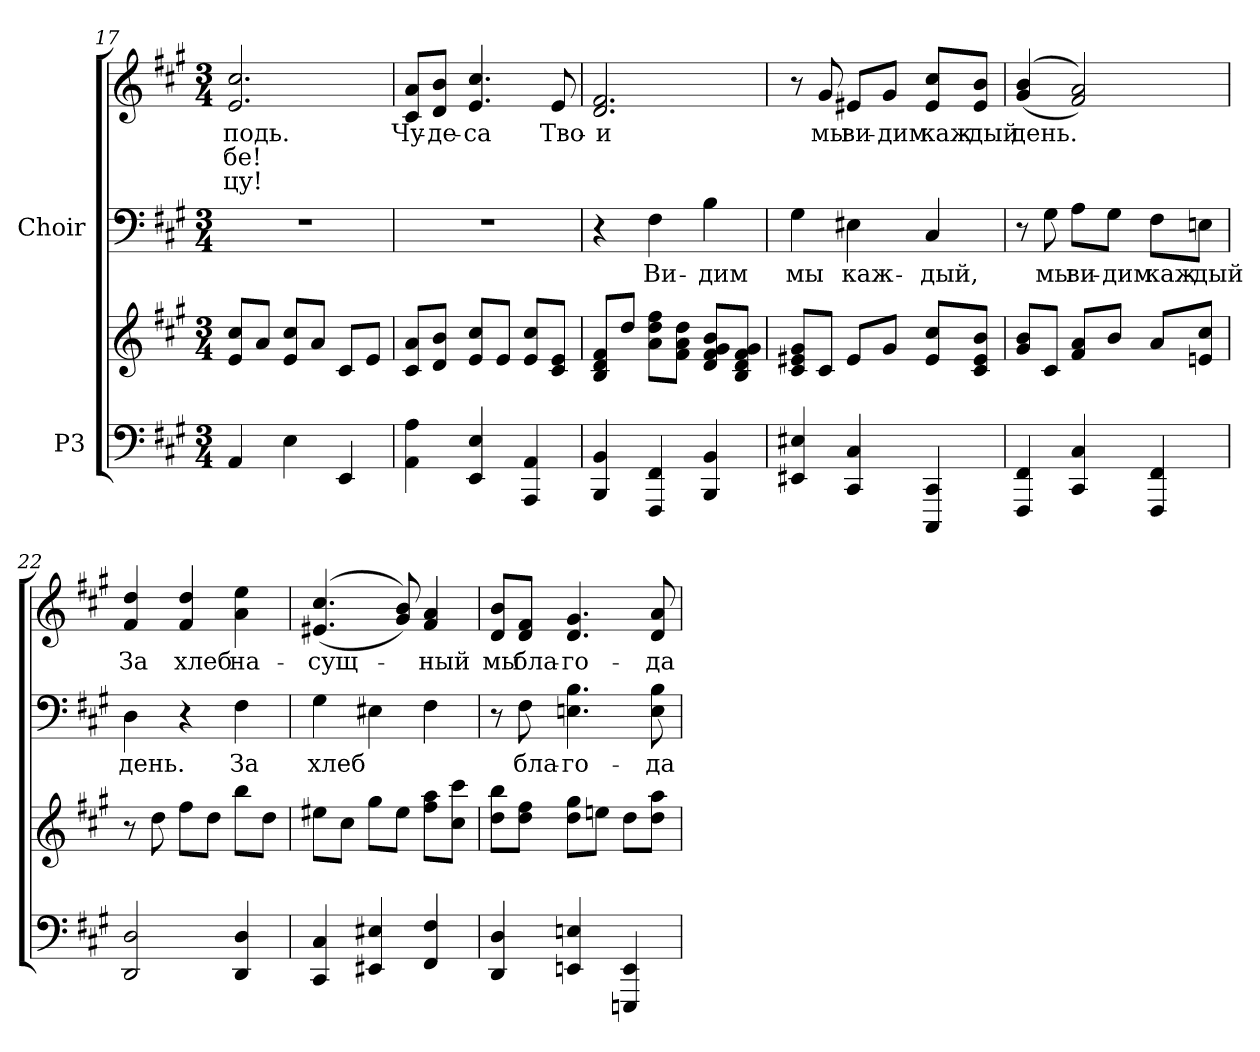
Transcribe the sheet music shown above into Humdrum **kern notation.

**kern	**kern	**kern	**text	**kern	**text	**text	**text
*part2	*part2	*part1	*part1	*part1	*part1	*part1	*part1
*staff4	*staff3	*staff2	*staff2	*staff1	*staff1	*staff1	*staff1
*I"P3	*	*I"Choir	*	*	*	*	*
*clefF4	*clefG2	*clefF4	*	*clefG2	*	*	*
*k[f#c#g#]	*k[f#c#g#]	*k[f#c#g#]	*	*k[f#c#g#]	*	*	*
*A:	*A:	*A:	*	*A:	*	*	*
*M3/4	*M3/4	*M3/4	*	*M3/4	*	*	*
=17	=17	=17	=17	=17	=17	=17	=17
!	!	!LO:N:vis=1	!	!	!	!	!
!	!	!	!	!	!LO:LY:b:color=#000000	!LO:LY:b:color=#000000	!LO:LY:b:color=#000000
4AAi/	8ei/ 8cc#iL	2.r	.	2.ei/ 2.cc#i	-подь.	-бе!	-цу!
.	8ai/J	.	.	.	.	.	.
4Ei\	8ei/ 8cc#iL	.	.	.	.	.	.
.	8ai/J	.	.	.	.	.	.
4EEi/	8c#i/L	.	.	.	.	.	.
.	8ei/J	.	.	.	.	.	.
=18	=18	=18	=18	=18	=18	=18	=18
!	!	!LO:N:vis=1	!	!	!	!	!
!	!	!	!	!	!LO:LY:b:color=#000000	!	!
4AAi\ 4Ai	8c#i/ 8aiL	2.r	.	8c#i/ 8aiL	Чу-	.	.
!	!	!	!	!	!LO:LY:b:color=#000000	!	!
.	8di/ 8biJ	.	.	8di/ 8biJ	-де-	.	.
!	!	!	!	!	!LO:LY:b:color=#000000	!	!
4EEi/ 4Ei	8ei/ 8cc#iL	.	.	4.ei/ 4.cc#i	-са	.	.
.	8ei/J	.	.	.	.	.	.
4AAAi/ 4AAi	8ei/ 8cc#iL	.	.	.	.	.	.
!	!	!	!	!	!LO:LY:b:color=#000000	!	!
.	8c#i/ 8eiJ	.	.	8ei/	Тво-	.	.
!!LO:LB:g=z
=19	=19	=19	=19	=19	=19	=19	=19
!	!	!	!	!	!LO:LY:b:color=#000000	!	!
4BBBi/ 4BBi	8Bi/ 8di 8f#iL	4r	.	2.di/ 2.f#i	-и	.	.
.	8ddi/J	.	.	.	.	.	.
!	!	!	!LO:LY:a:color=#000000	!	!	!	!
4FFF#i/ 4FF#i	8ai\ 8ddi 8ff#iL	4F#i\	Ви-	.	.	.	.
.	8f#i\ 8ai 8ddiJ	.	.	.	.	.	.
!	!	!	!LO:LY:a:color=#000000	!	!	!	!
4BBBi/ 4BBi	8di/ 8f#i 8g#i 8biL	4Bi\	-дим	.	.	.	.
.	8Bi/ 8di 8f#i 8g#iJ	.	.	.	.	.	.
=20	=20	=20	=20	=20	=20	=20	=20
!	!	!	!LO:LY:a:color=#000000	!	!	!	!
4EE#Xi/ 4E#Xi	8c#i/ 8e#Xi 8g#iL	4G#i\	мы	8r	.	.	.
!	!	!	!	!	!LO:LY:b:color=#000000	!	!
.	8c#i/J	.	.	8g#i/	мы	.	.
!	!	!	!LO:LY:a:color=#000000	!	!	!	!
!	!	!	!	!	!LO:LY:b:color=#000000	!	!
4CC#i/ 4C#i	8e#i/L	4E#Xi\	каж-	8e#Xi/L	ви-	.	.
!	!	!	!	!	!LO:LY:b:color=#000000	!	!
.	8g#i/J	.	.	8g#i/J	-дим	.	.
!	!	!	!LO:LY:a:color=#000000	!	!	!	!
!	!	!	!	!	!LO:LY:b:color=#000000	!	!
4CCC#i/ 4CC#i	8e#i/ 8cc#iL	4C#i/	-дый,	8e#i/ 8cc#iL	каж-	.	.
!	!	!	!	!	!LO:LY:b:color=#000000	!	!
.	8c#i/ 8e#i 8biJ	.	.	8e#i/ 8biJ	-дый	.	.
=21	=21	=21	=21	=21	=21	=21	=21
!	!	!	!	!	!LO:LY:b:color=#000000	!	!
4FFF#i/ 4FF#i	8g#i/ 8biL	8r	.	((4g#i/ 4bi	день.	.	.
!	!	!	!LO:LY:a:color=#000000	!	!	!	!
.	8c#i/J	8G#i\	мы	.	.	.	.
!	!	!	!LO:LY:a:color=#000000	!	!	!	!
4CC#i/ 4C#i	8f#i/ 8aiL	8Ai\L	ви-	2f#i/ 2ai))	.	.	.
!	!	!	!LO:LY:a:color=#000000	!	!	!	!
.	8bi/J	8G#i\J	-дим	.	.	.	.
!	!	!	!LO:LY:a:color=#000000	!	!	!	!
4FFF#i/ 4FF#i	8ai/L	8F#i\L	каж-	.	.	.	.
!	!	!	!LO:LY:a:color=#000000	!	!	!	!
.	8eni/ 8cc#iJ	8Eni\J	-дый	.	.	.	.
=22	=22	=22	=22	=22	=22	=22	=22
!	!	!	!LO:LY:a:color=#000000	!	!	!	!
!	!	!	!	!	!LO:LY:b:color=#000000	!	!
2DDi/ 2Di	8r	4Di\	день.	4f#i/ 4ddi	За	.	.
.	8ddi\	.	.	.	.	.	.
!	!	!	!	!	!LO:LY:b:color=#000000	!	!
.	8ff#i\L	4r	.	4f#i/ 4ddi	хлеб	.	.
.	8ddi\J	.	.	.	.	.	.
!	!	!	!LO:LY:a:color=#000000	!	!	!	!
!	!	!	!	!	!LO:LY:b:color=#000000	!	!
4DDi/ 4Di	8bbi\L	4F#i\	За	4ai\ 4eei	на-	.	.
.	8ddi\J	.	.	.	.	.	.
!!LO:LB:g=z
=23	=23	=23	=23	=23	=23	=23	=23
!	!	!	!LO:LY:a:color=#000000	!	!	!	!
!	!	!	!	!	!LO:LY:b:color=#000000	!	!
4CC#i/ 4C#i	8ee#Xi\L	4G#i\	хлеб	((4.e#Xi/ 4.cc#i	-сущ-	.	.
.	8cc#i\J	.	.	.	.	.	.
4EE#Xi/ 4E#Xi	8gg#i\L	4E#Xi\	.	.	.	.	.
.	8ee#i\J	.	.	8g#i/ 8bi))	.	.	.
!	!	!	!	!	!LO:LY:b:color=#000000	!	!
4FF#i/ 4F#i	8ff#i\ 8aaiL	4F#i\	.	4f#i/ 4ai	-ный	.	.
.	8cc#i\ 8ccc#iJ	.	.	.	.	.	.
=24	=24	=24	=24	=24	=24	=24	=24
!	!	!	!	!	!LO:LY:b:color=#000000	!	!
4DDi/ 4Di	8ddi\ 8bbiL	8r	.	8di/ 8biL	мы	.	.
!	!	!	!LO:LY:a:color=#000000	!	!	!	!
!	!	!	!	!	!LO:LY:b:color=#000000	!	!
.	8ddi\ 8ff#iJ	8F#i\	бла-	8di/ 8f#iJ	бла-	.	.
!	!	!	!LO:LY:a:color=#000000	!	!	!	!
!	!	!	!	!	!LO:LY:b:color=#000000	!	!
4EEni/ 4Eni	8ddi\ 8gg#iL	4.Eni\ 4.Bi	-го-	4.di/ 4.g#i	-го-	.	.
.	8eeni\J	.	.	.	.	.	.
4EEEni/ 4EEi	8ddi\L	.	.	.	.	.	.
!	!	!	!LO:LY:a:color=#000000	!	!	!	!
!	!	!	!	!	!LO:LY:b:color=#000000	!	!
.	8ddi\ 8aaiJ	8Ei\ 8Bi	-да-	8di/ 8ai	-да-	.	.
=	=	=	=	=	=	=	=
*-	*-	*-	*-	*-	*-	*-	*-
